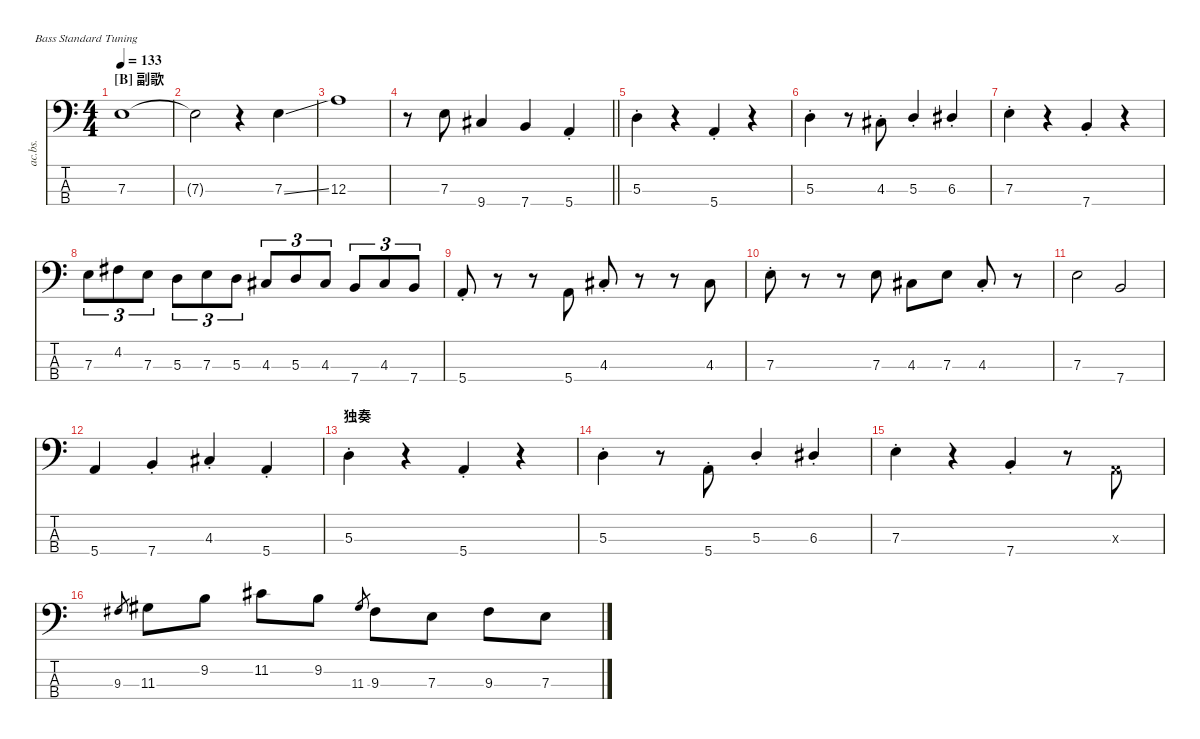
\defaultSystemsLayout 4
\hideDynamics
\bracketExtendMode nobrackets
\track ("Acoustic Bass" "ac.bs.") {instrument acousticbass}
\staff {score tabs}
\tuning (G2 D2 A1 E1)
\ts (4 4)
\section ("B" "副歌")
\tempo 133
\clef f4
\ks c
7.3.1{dy mf beam Down} |
7.3{t}.2{beam Down} r.4{beam Down} 7.3{ss}.4{beam Down} |
12.3.1{beam Down} |
\barLineRight lightlight
r.8{beam Down} 7.3.8{beam Down} 9.4{acc #}.4{beam Up} 7.4.4{beam Up} 5.4{st}.4{beam Up} |
5.3{st}.4{beam Down} r.4{beam Down} 5.4{st}.4{beam Up} r.4{beam Down} |
5.3{st}.4{beam Down} r.8{beam Down} 4.3{st acc #}.8{beam Up} 5.3{st}.4{beam Up} 6.3{st acc #}.4{beam Up} |
7.3{st}.4{beam Down} r.4{beam Down} 7.4{st}.4{beam Up} r.4{beam Down} |
7.3.8{tu (3 2) beam Down} 4.2{acc #}.8{tu (3 2) beam Down} 7.3.8{tu (3 2) beam Down} 5.3.8{tu (3 2) beam Down} 7.3.8{tu (3 2) beam Down} 5.3.8{tu (3 2) beam Down} 4.3{acc #}.8{tu (3 2) beam Up} 5.3.8{tu (3 2) beam Up} 4.3{acc #}.8{tu (3 2) beam Up} 7.4.8{tu (3 2) beam Up} 4.3{acc #}.8{tu (3 2) beam Up} 7.4.8{tu (3 2) beam Up} |
5.4{st}.8{beam Up} r.8{beam Down} r.8{beam Down} 5.4.8{beam Up} 4.3{st acc #}.8{beam Up} r.8{beam Down} r.8{beam Down} 4.3{acc #}.8{beam Up} |
7.3{st}.8{beam Down} r.8{beam Down} r.8{beam Down} 7.3.8{beam Down} 4.3{acc #}.8{beam Down} 7.3.8{beam Down} 4.3{st acc #}.8{beam Up} r.8{beam Down} |
7.3.2{beam Down} 7.4.2{beam Up} |
5.4.4{beam Up} 7.4{st}.4{beam Up} 4.3{st acc #}.4{beam Up} 5.4{st}.4{beam Up} |
\section ("" "独奏")
5.3{st}.4{beam Down} r.4{beam Down} 5.4{st}.4{beam Up} r.4{beam Down} |
5.3{st}.4{beam Down} r.8{beam Down} 5.4{st}.8{beam Up} 5.3{st}.4{beam Up} 6.3{st acc #}.4{beam Up} |
7.3{st}.4{beam Down} r.4{beam Down} 7.4{st}.4{beam Up} r.8{beam Down} 0.3{x}.8{beam Up} |
9.3{acc #}.8{gr beam Up} 11.3{acc #}.8{beam Down} 9.2.8{beam Down} 11.2{acc #}.8{beam Down} 9.2.8{beam Down} 11.3{acc #}.8{gr beam Up} 9.3{acc #}.8{beam Down} 7.3.8{beam Down} 9.3{acc #}.8{beam Down} 7.3.8{beam Down}
